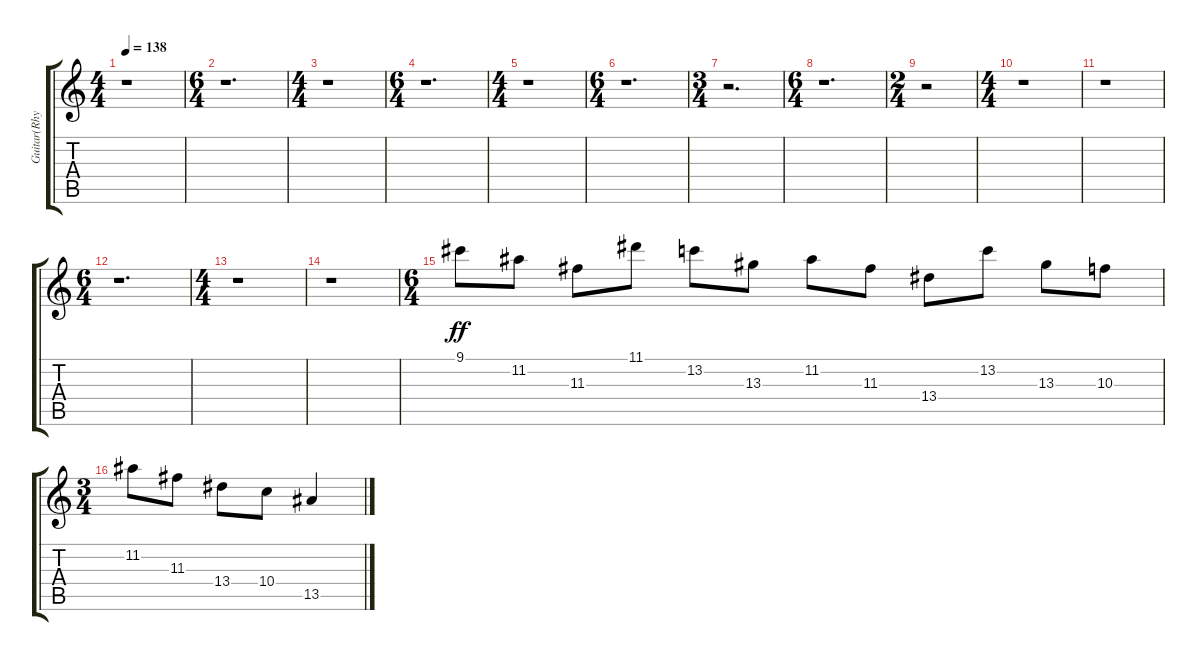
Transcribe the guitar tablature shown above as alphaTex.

\track ("Guitar(Rhythm)" "Guitar(Rhy") {instrument overdrivenguitar}
\staff {score tabs}
\tuning (E4 B3 G3 D3 A2 E2) {hide}
\ts (4 4)
\tempo 138
\clef g2
\ks c
r.1{dy ff} |
\ts (6 4)
r.1{d} |
\ts (4 4)
r.1 |
\ts (6 4)
r.1{d} |
\ts (4 4)
r.1 |
\ts (6 4)
r.1{d} |
\ts (3 4)
r.2{d} |
\ts (6 4)
r.1{d} |
\ts (2 4)
r.2 |
\ts (4 4)
r.1 |
r.1 |
\ts (6 4)
r.1{d} |
\ts (4 4)
r.1 |
r.1 |
\ts (6 4)
9.1.8 11.2.8 11.3.8 11.1.8 13.2.8 13.3.8 11.2.8 11.3.8 13.4.8 13.2.8 13.3.8 10.3.8 |
\ts (3 4)
11.2.8 11.3.8 13.4.8 10.4.8 13.5.4
